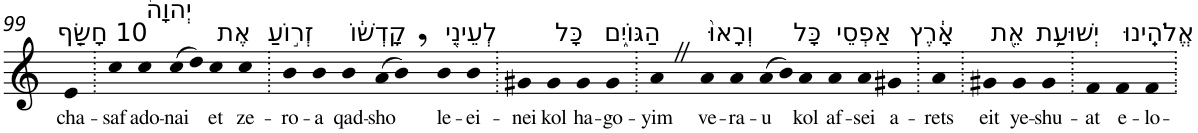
**kern	**text
*part1	*part1
*staff1	*staff1
*I"Piano	*
*I'Pno	*
!!LO:PB:g=z
*clefG2	*
*k[]	*
=99	=99
!LO:TX:a:t=10 חָשַׂ֤ף	!
!	!LO:LY:b
4e	cha-
=100.	=100.
!	!LO:LY:b
4cc	-saf
!LO:TX:a:t=יְהוָה֙	!
!	!LO:LY:b
4cc	ado-
!	!LO:LY:b
(8cc	-nai
8dd)	.
!LO:TX:a:t=אֶת	!
!	!LO:LY:b
4cc	et
!LO:TX:a:t=זְר֣וֹעַ	!
!	!LO:LY:b
4cc	ze-
=101.	=101.
!	!LO:LY:b
4b	-ro-
!	!LO:LY:b
4b	-a
!LO:TX:a:t=קָדְשׁ֔וֹ	!
!	!LO:LY:b
4b	qad-
!	!LO:LY:b
(8a	-sho
8b,)	.
!LO:TX:a:t=לְעֵינֵ֖י	!
!	!LO:LY:b
4b	le-
!	!LO:LY:b
4b	-ei-
=102.	=102.
!	!LO:LY:b
4g#X	-nei
!LO:TX:a:t=כָּל	!
!	!LO:LY:b
4g#	kol
!LO:TX:a:t=הַגּוֹיִ֑ם	!
!	!LO:LY:b
4g#	ha-
!	!LO:LY:b
4g#	-go-
=103.	=103.
!	!LO:LY:b
4aZ	-yim
!LO:TX:a:t=וְרָאוּ֙	!
!	!LO:LY:b
4a	ve-
!	!LO:LY:b
4a	-ra-
!	!LO:LY:b
(8a	-u
8b)	.
!LO:TX:a:t=כָּל	!
!	!LO:LY:b
4a	kol
!LO:TX:a:t=אַפְסֵי	!
!	!LO:LY:b
4a	af-
!	!LO:LY:b
4a	-sei
!LO:TX:a:t=אָ֔רֶץ	!
!	!LO:LY:b
4g#X	a-
=104.	=104.
!	!LO:LY:b
4a	-rets
=105.	=105.
!LO:TX:a:t=אֵ֖ת	!
!	!LO:LY:b
4g#X	eit
!LO:TX:a:t=יְשׁוּעַ֥ת	!
!	!LO:LY:b
4g#	ye-
!	!LO:LY:b
4g#	-shu-
=106.	=106.
!	!LO:LY:b
4f	-at
!LO:TX:a:t=אֱלֹהֵֽינוּ	!
!	!LO:LY:b
4f	e-
!	!LO:LY:b
4f	-lo-
=.	=.
*-	*-
